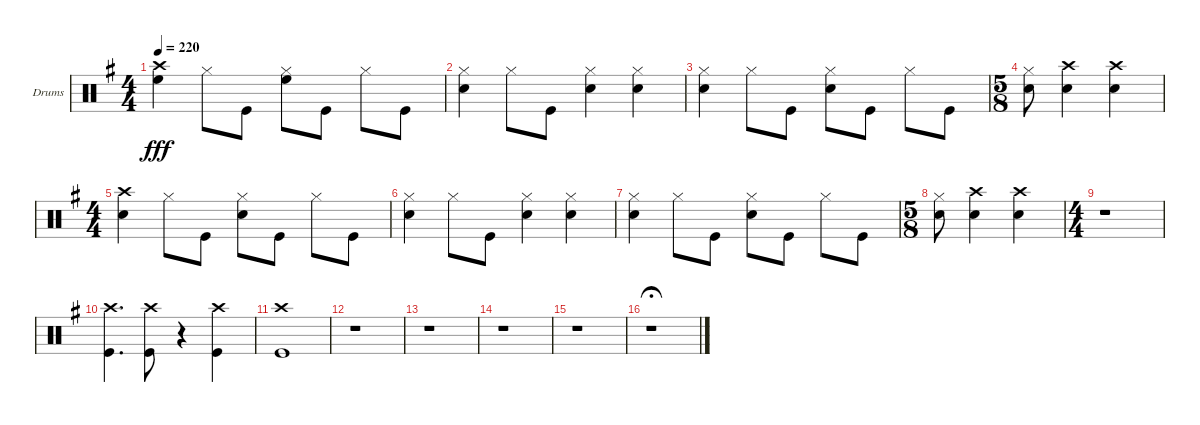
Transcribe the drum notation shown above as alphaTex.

\defaultSystemsLayout 4
\bracketExtendMode groupsimilarinstruments
\firstSystemTrackNameOrientation horizontal
\otherSystemsTrackNameOrientation horizontal
\chordDiagramsInScore
\track ("Lars U." "Drums") {instrument percussion}
\staff {score}
\articulation defaults
\ts (4 4)
\tempo 220
\clef neutral
\ks g
("High Floor Tom (hit)" "Crash high (hit)").4{dy fff} "Hi-Hat (closed)".8 "Kick (hit)".8 ("High Floor Tom (hit)" "Hi-Hat (closed)").8 "Kick (hit)".8 "Hi-Hat (closed)".8 "Kick (hit)".8 |
("Snare (hit) 2" "Hi-Hat (closed)").4 "Hi-Hat (closed)".8 "Kick (hit)".8 ("Hi-Hat (closed)" "Snare (hit) 2").4 ("Snare (hit) 2" "Hi-Hat (closed)").4 |
("Snare (hit) 2" "Hi-Hat (closed)").4 "Hi-Hat (closed)".8 "Kick (hit)".8 ("Snare (hit) 2" "Hi-Hat (closed)").8 "Kick (hit)".8 "Hi-Hat (closed)".8 "Kick (hit)".8 |
\ts (5 8)
("Snare (hit) 2" "Hi-Hat (closed)").8 ("Crash high (hit)" "Snare (hit) 2").4 ("Crash high (hit)" "Snare (hit) 2").4 |
\ts (4 4)
("Snare (hit) 2" "Crash high (hit)").4 "Hi-Hat (closed)".8 "Kick (hit)".8 ("Hi-Hat (closed)" "Snare (hit) 2").8 "Kick (hit)".8 "Hi-Hat (closed)".8 "Kick (hit)".8 |
("Hi-Hat (closed)" "Snare (hit) 2").4 "Hi-Hat (closed)".8 "Kick (hit)".8 ("Hi-Hat (closed)" "Snare (hit) 2").4 ("Snare (hit) 2" "Hi-Hat (closed)").4 |
("Hi-Hat (closed)" "Snare (hit) 2").4 "Hi-Hat (closed)".8 "Kick (hit)".8 ("Hi-Hat (closed)" "Snare (hit) 2").8 "Kick (hit)".8 "Hi-Hat (closed)".8 "Kick (hit)".8 |
\ts (5 8)
("Hi-Hat (closed)" "Snare (hit) 2").8 ("Snare (hit) 2" "Crash high (hit)").4 ("Crash high (hit)" "Snare (hit) 2").4 |
\ts (4 4)
r.1 |
("Kick (hit)" "Crash high (hit)").4{d} ("Kick (hit)" "Crash high (hit)").8 r.4 ("Kick (hit)" "Crash high (hit)").4 |
("Crash high (hit)" "Kick (hit)").1 |
r.1 |
r.1 |
r.1 |
r.1 |
r.1{fermata (medium 0.5)}
